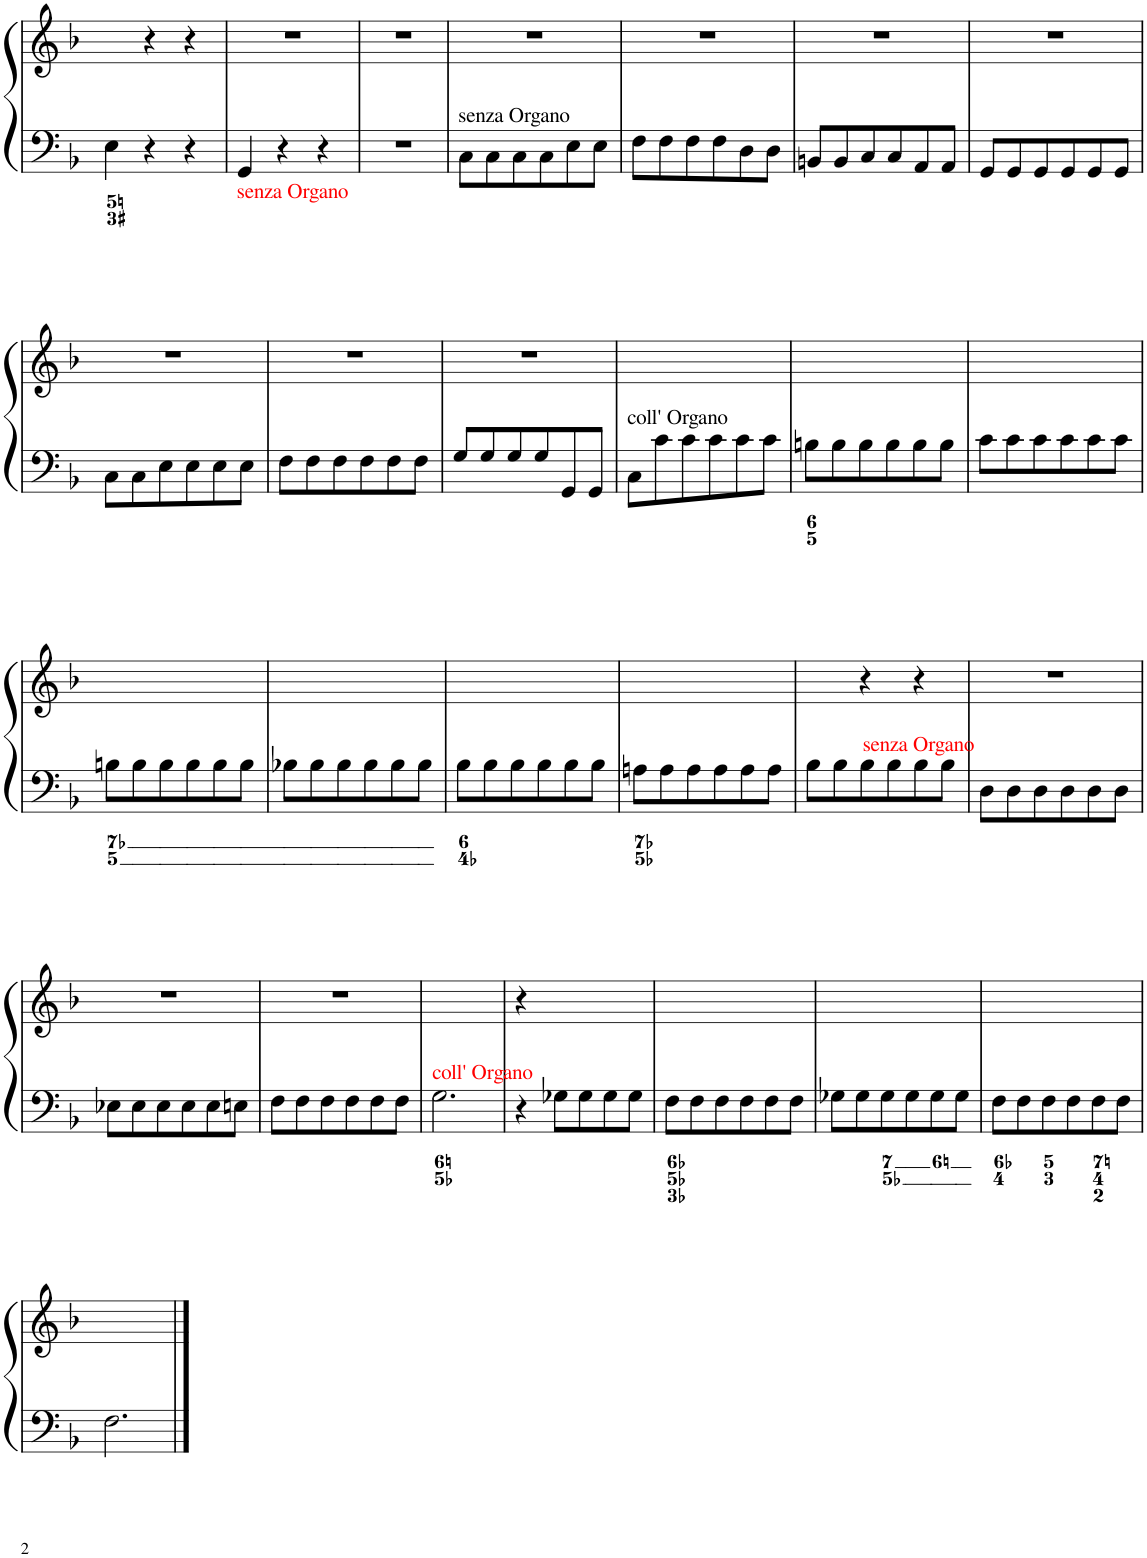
**kern	**kern
*part1	*part1
*staff2	*staff1
*I"Organo	*
!!LO:PB:g=z
*clefF4	*clefG2
*k[b-]	*k[b-]
*M3/4	*M3/4
=25	=25
4E\	4ryy
4r	4r
4r	4r
=26	=26
!LO:TX:b:color=#FF0000:t=senza Organo	!
4GG/	2.r
4r	.
4r	.
=27	=27
2.r	2.r
=28	=28
!LO:TX:a:t=senza Organo	!
8C\L	2.r
8C\	.
8C\	.
8C\	.
8E\	.
8E\J	.
=29	=29
8F\L	2.r
8F\	.
8F\	.
8F\	.
8D\	.
8D\J	.
=30	=30
8BBn/L	2.r
8BB/	.
8C/	.
8C/	.
8AA/	.
8AA/J	.
=31	=31
8GG/L	2.r
8GG/	.
8GG/	.
8GG/	.
8GG/	.
8GG/J	.
!!LO:LB:g=z
=32	=32
8C\L	2.r
8C\	.
8E\	.
8E\	.
8E\	.
8E\J	.
=33	=33
8F\L	2.r
8F\	.
8F\	.
8F\	.
8F\	.
8F\J	.
=34	=34
8G/L	2.r
8G/	.
8G/	.
8G/	.
8GG/	.
8GG/J	.
=35	=35
!LO:TX:a:t=coll' Organo	!
8C\L	2.ryy
8c\	.
8c\	.
8c\	.
8c\	.
8c\J	.
=36	=36
8Bn\L	2.ryy
8B\	.
8B\	.
8B\	.
8B\	.
8B\J	.
=37	=37
8c\L	2.ryy
8c\	.
8c\	.
8c\	.
8c\	.
8c\J	.
!!LO:LB:g=z
=38	=38
8Bn\L	2.ryy
8B\	.
8B\	.
8B\	.
8B\	.
8B\J	.
=39	=39
8B-X\L	2.ryy
8B-\	.
8B-\	.
8B-\	.
8B-\	.
8B-\J	.
=40	=40
8B-\L	2.ryy
8B-\	.
8B-\	.
8B-\	.
8B-\	.
8B-\J	.
=41	=41
8An\L	2.ryy
8A\	.
8A\	.
8A\	.
8A\	.
8A\J	.
=42	=42
8B-\L	4ryy
8B-\	.
!LO:TX:a:color=#FF0000:t=senza Organo	!
8B-\	4r
8B-\	.
8B-\	4r
8B-\J	.
=43	=43
8D\L	2.r
8D\	.
8D\	.
8D\	.
8D\	.
8D\J	.
!!LO:LB:g=z
=44	=44
8E-X\L	2.r
8E-\	.
8E-\	.
8E-\	.
8E-\	.
8En\J	.
=45	=45
8F\L	2.r
8F\	.
8F\	.
8F\	.
8F\	.
8F\J	.
=46	=46
!LO:TX:a:color=#FF0000:t=coll' Organo	!
2.G\	2.ryy
=47	=47
4r	4r
8G-X\L	2ryy
8G-\	.
8G-\	.
8G-\J	.
=48	=48
8F\L	2.ryy
8F\	.
8F\	.
8F\	.
8F\	.
8F\J	.
=49	=49
8G-X\L	2.ryy
8G-\	.
8G-\	.
8G-\	.
8G-\	.
8G-\J	.
=50	=50
8F\L	2.ryy
8F\	.
8F\	.
8F\	.
8F\	.
8F\J	.
!!LO:LB:g=z
=51	=51
2.F\	2.ryy
==	==
*-	*-
